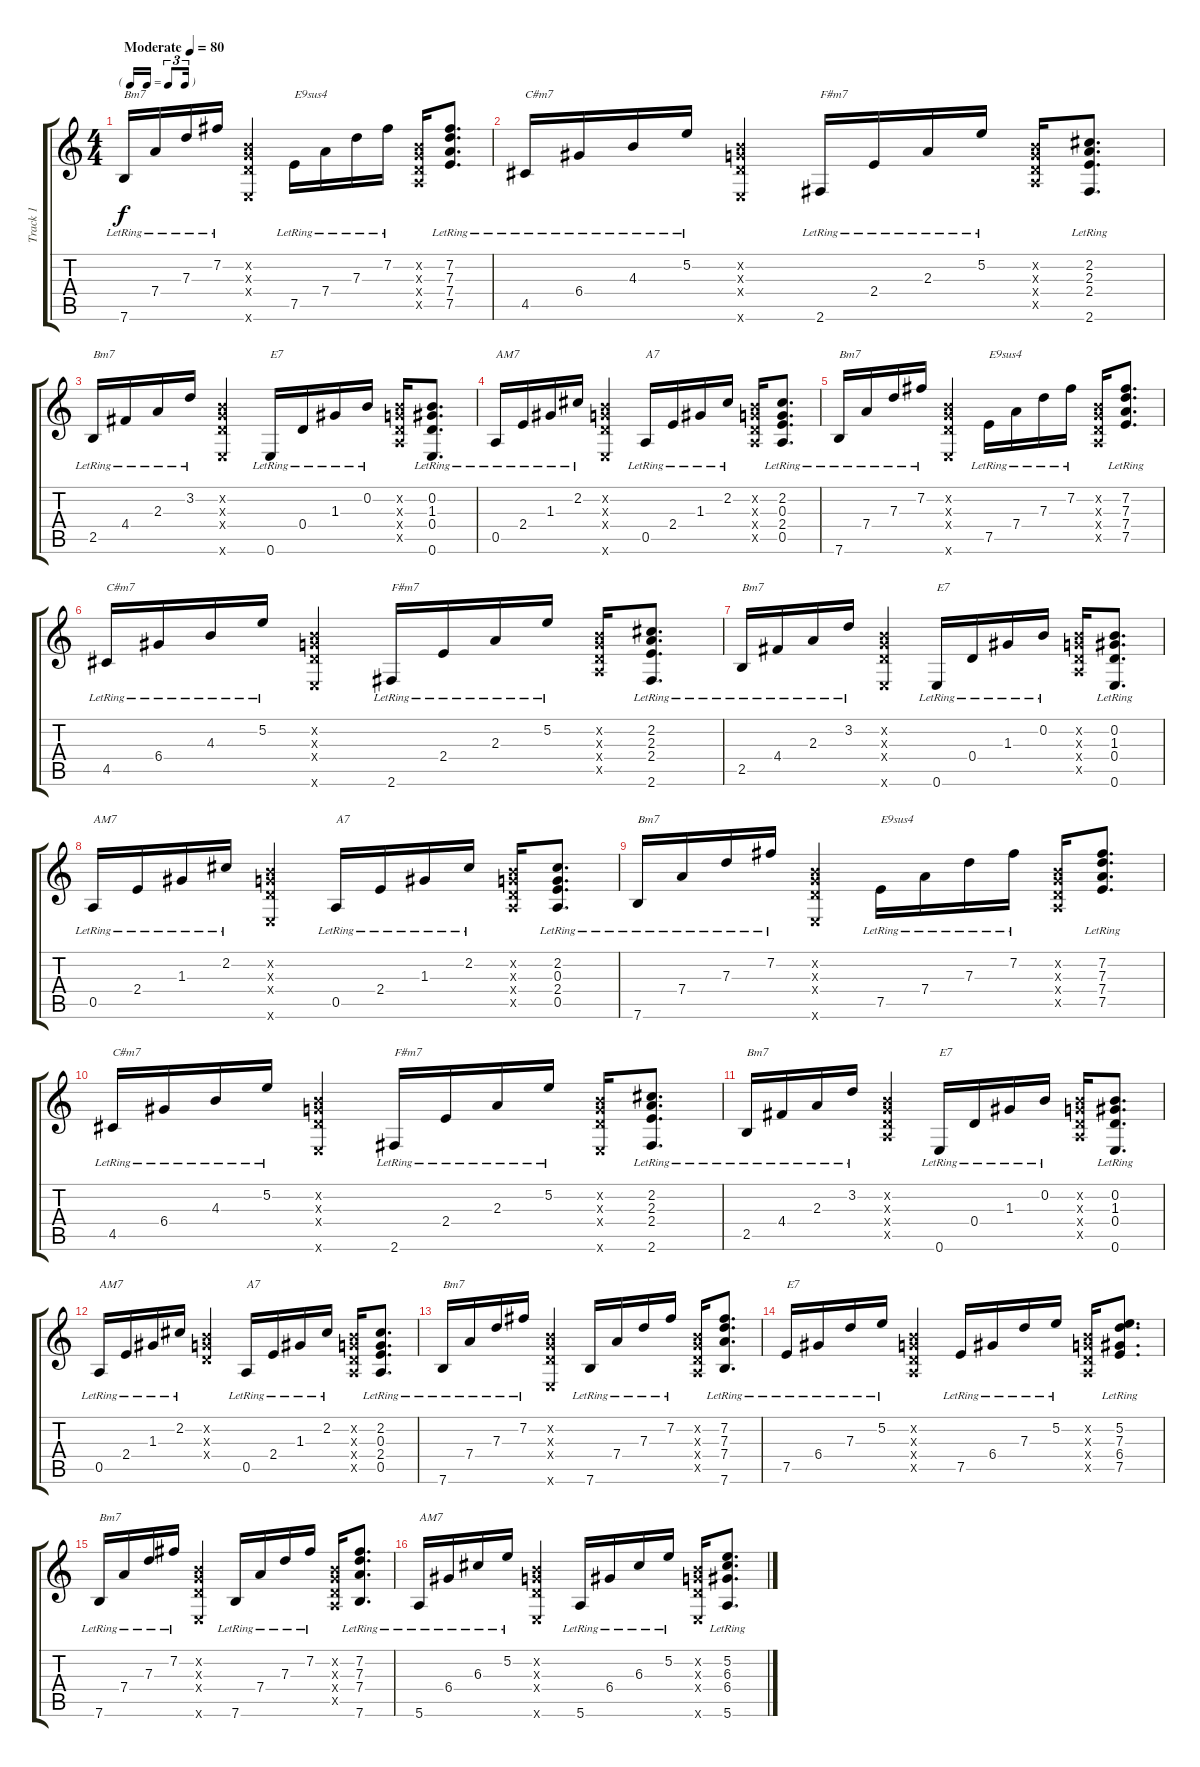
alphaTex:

\track ("Track 1" "Track 1") {instrument acousticguitarsteel}
\staff {score tabs}
\tuning (E4 B3 G3 D3 A2 E2) {hide}
\ts (4 4)
\tf triplet16th
\tempo (80 "Moderate")
\clef g2
\ks c
7.6{lr}.16{txt "Bm7" dy f instrument acousticguitarsteel} 7.4{lr}.16 7.3{lr}.16 7.2{lr}.16 (0.2{x} 0.3{x} 0.4{x} 0.6{x}).4 7.5{lr}.16{txt "E9sus4"} 7.4{lr}.16 7.3{lr}.16 7.2{lr}.16 (0.2{x} 0.3{x} 0.4{x} 0.5{x}).16 (7.2{lr} 7.3{lr} 7.4{lr} 7.5{lr}).8{d} |
4.5{lr}.16{txt "C#m7"} 6.4{lr}.16 4.3{lr}.16 5.2{lr}.16 (0.2{x} 0.3{x} 0.4{x} 0.6{x}).4 2.6{lr}.16{txt "F#m7"} 2.4{lr}.16 2.3{lr}.16 5.2{lr}.16 (0.2{x} 0.3{x} 0.4{x} 0.5{x}).16 (2.2{lr} 2.3{lr} 2.4{lr} 2.6{lr}).8{d} |
2.5{lr}.16{txt "Bm7"} 4.4{lr}.16 2.3{lr}.16 3.2{lr}.16 (0.2{x} 0.3{x} 0.4{x} 0.6{x}).4 0.6{lr}.16{txt "E7"} 0.4{lr}.16 1.3{lr}.16 0.2{lr}.16 (0.2{x} 0.3{x} 0.4{x} 0.5{x}).16 (0.2{lr} 1.3{lr} 0.4{lr} 0.6{lr}).8{d} |
0.5{lr}.16{txt "AM7"} 2.4{lr}.16 1.3{lr}.16 2.2{lr}.16 (0.2{x} 0.3{x} 0.4{x} 0.6{x}).4 0.5{lr}.16{txt "A7"} 2.4{lr}.16 1.3{lr}.16 2.2{lr}.16 (0.2{x} 0.3{x} 0.4{x} 0.5{x}).16 (2.2{lr} 0.3{lr} 2.4{lr} 0.5{lr}).8{d} |
7.6{lr}.16{txt "Bm7"} 7.4{lr}.16 7.3{lr}.16 7.2{lr}.16 (0.2{x} 0.3{x} 0.4{x} 0.6{x}).4 7.5{lr}.16{txt "E9sus4"} 7.4{lr}.16 7.3{lr}.16 7.2{lr}.16 (0.2{x} 0.3{x} 0.4{x} 0.5{x}).16 (7.2{lr} 7.3{lr} 7.4{lr} 7.5{lr}).8{d} |
4.5{lr}.16{txt "C#m7"} 6.4{lr}.16 4.3{lr}.16 5.2{lr}.16 (0.2{x} 0.3{x} 0.4{x} 0.6{x}).4 2.6{lr}.16{txt "F#m7"} 2.4{lr}.16 2.3{lr}.16 5.2{lr}.16 (0.2{x} 0.3{x} 0.4{x} 0.5{x}).16 (2.2{lr} 2.3{lr} 2.4{lr} 2.6{lr}).8{d} |
2.5{lr}.16{txt "Bm7"} 4.4{lr}.16 2.3{lr}.16 3.2{lr}.16 (0.2{x} 0.3{x} 0.4{x} 0.6{x}).4 0.6{lr}.16{txt "E7"} 0.4{lr}.16 1.3{lr}.16 0.2{lr}.16 (0.2{x} 0.3{x} 0.4{x} 0.5{x}).16 (0.2{lr} 1.3{lr} 0.4{lr} 0.6{lr}).8{d} |
0.5{lr}.16{txt "AM7"} 2.4{lr}.16 1.3{lr}.16 2.2{lr}.16 (0.2{x} 0.3{x} 0.4{x} 0.6{x}).4 0.5{lr}.16{txt "A7"} 2.4{lr}.16 1.3{lr}.16 2.2{lr}.16 (0.2{x} 0.3{x} 0.4{x} 0.5{x}).16 (2.2{lr} 0.3{lr} 2.4{lr} 0.5{lr}).8{d} |
7.6{lr}.16{txt "Bm7"} 7.4{lr}.16 7.3{lr}.16 7.2{lr}.16 (0.2{x} 0.3{x} 0.4{x} 0.6{x}).4 7.5{lr}.16{txt "E9sus4"} 7.4{lr}.16 7.3{lr}.16 7.2{lr}.16 (0.2{x} 0.3{x} 0.4{x} 0.5{x}).16 (7.2{lr} 7.3{lr} 7.4{lr} 7.5{lr}).8{d} |
4.5{lr}.16{txt "C#m7"} 6.4{lr}.16 4.3{lr}.16 5.2{lr}.16 (0.2{x} 0.3{x} 0.4{x} 0.6{x}).4 2.6{lr}.16{txt "F#m7"} 2.4{lr}.16 2.3{lr}.16 5.2{lr}.16 (0.2{x} 0.3{x} 0.4{x} 0.6{x}).16 (2.2{lr} 2.3{lr} 2.4{lr} 2.6{lr}).8{d} |
2.5{lr}.16{txt "Bm7"} 4.4{lr}.16 2.3{lr}.16 3.2{lr}.16 (0.2{x} 0.3{x} 0.4{x} 0.5{x}).4 0.6{lr}.16{txt "E7"} 0.4{lr}.16 1.3{lr}.16 0.2{lr}.16 (0.2{x} 0.3{x} 0.4{x} 0.5{x}).16 (0.2{lr} 1.3{lr} 0.4{lr} 0.6{lr}).8{d} |
0.5{lr}.16{txt "AM7"} 2.4{lr}.16 1.3{lr}.16 2.2{lr}.16 (0.2{x} 0.3{x} 0.4{x}).4 0.5{lr}.16{txt "A7"} 2.4{lr}.16 1.3{lr}.16 2.2{lr}.16 (0.2{x} 0.3{x} 0.4{x} 0.5{x}).16 (2.2{lr} 0.3{lr} 2.4{lr} 0.5{lr}).8{d} |
7.6{lr}.16{txt "Bm7"} 7.4{lr}.16 7.3{lr}.16 7.2{lr}.16 (0.2{x} 0.3{x} 0.4{x} 0.6{x}).4 7.6{lr}.16 7.4{lr}.16 7.3{lr}.16 7.2{lr}.16 (0.2{x} 0.3{x} 0.4{x} 0.5{x}).16 (7.2{lr} 7.3{lr} 7.4{lr} 7.6{lr}).8{d} |
7.5{lr}.16{txt "E7"} 6.4{lr}.16 7.3{lr}.16 5.2{lr}.16 (0.2{x} 0.3{x} 0.4{x} 0.5{x}).4 7.5{lr}.16 6.4{lr}.16 7.3{lr}.16 5.2{lr}.16 (0.2{x} 0.3{x} 0.4{x} 0.5{x}).16 (5.2{lr} 7.3{lr} 6.4{lr} 7.5{lr}).8{d} |
7.6{lr}.16{txt "Bm7"} 7.4{lr}.16 7.3{lr}.16 7.2{lr}.16 (0.2{x} 0.3{x} 0.4{x} 0.6{x}).4 7.6{lr}.16 7.4{lr}.16 7.3{lr}.16 7.2{lr}.16 (0.2{x} 0.3{x} 0.4{x} 0.5{x}).16 (7.2{lr} 7.3{lr} 7.4{lr} 7.6{lr}).8{d} |
5.6{lr}.16{txt "AM7"} 6.4{lr}.16 6.3{lr}.16 5.2{lr}.16 (0.2{x} 0.3{x} 0.4{x} 0.6{x}).4 5.6{lr}.16 6.4{lr}.16 6.3{lr}.16 5.2{lr}.16 (0.2{x} 0.3{x} 0.4{x} 0.6{x}).16 (5.2{lr} 6.3{lr} 6.4{lr} 5.6{lr}).8{d}
